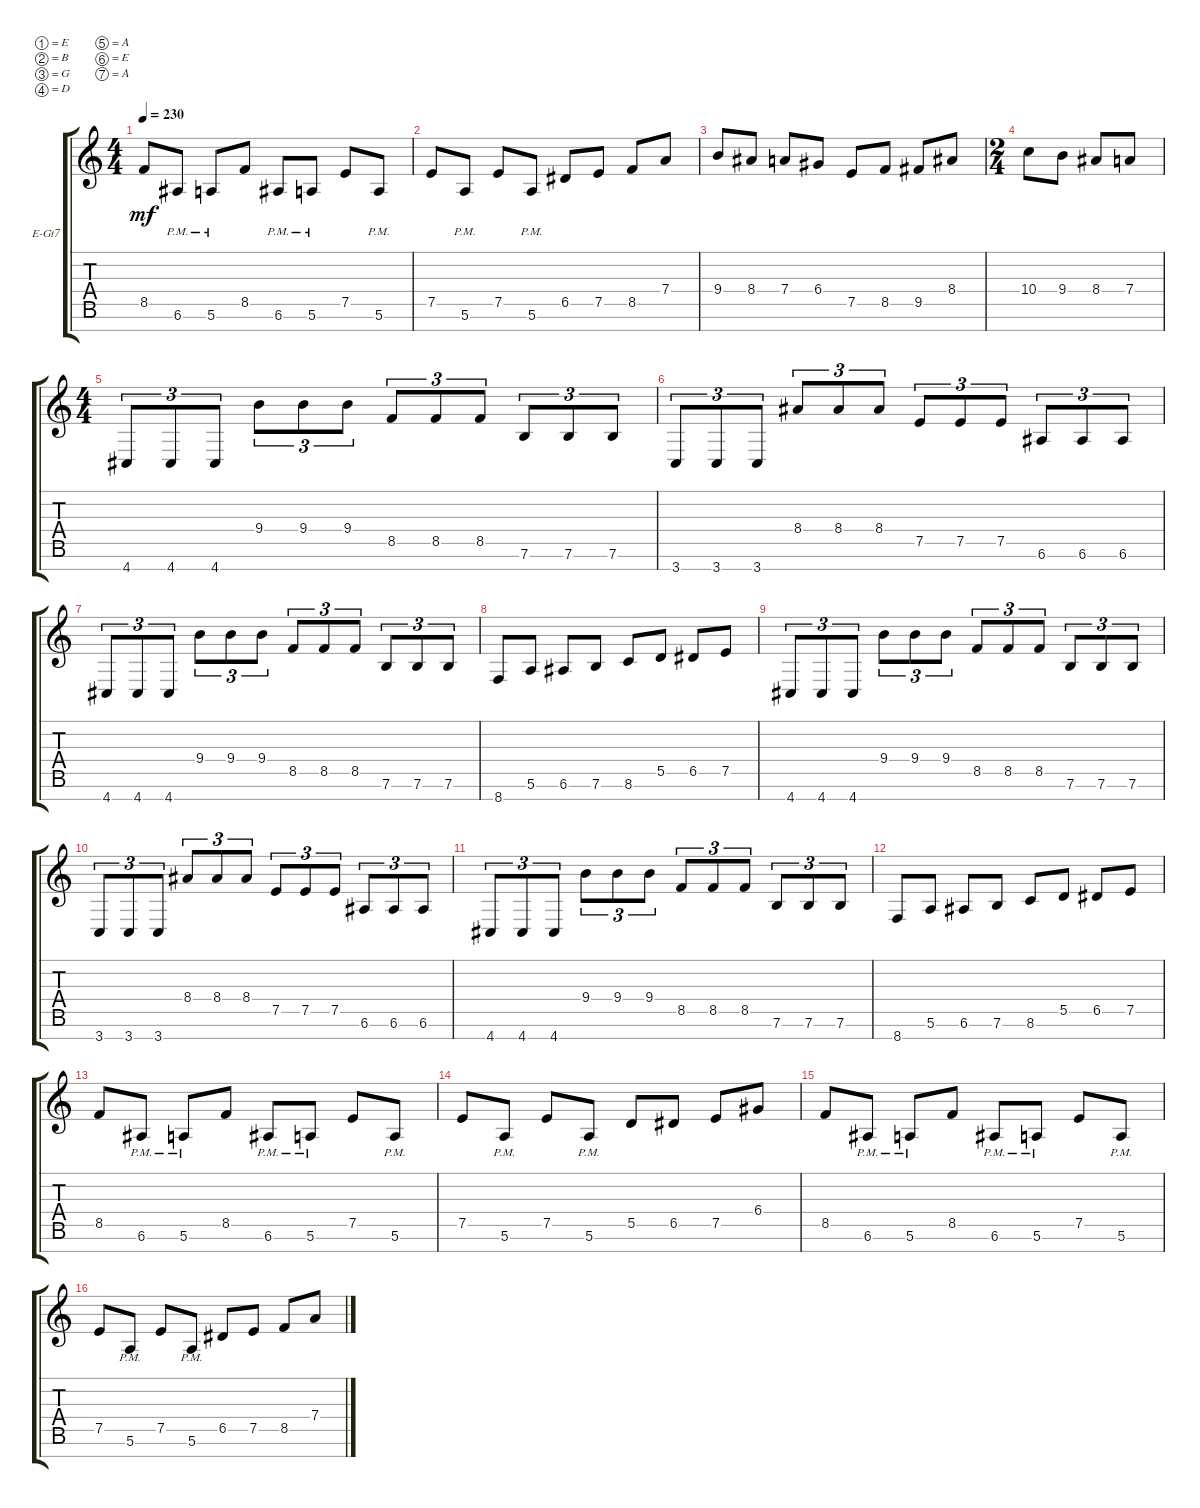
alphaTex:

\defaultSystemsLayout 4
\bracketExtendMode groupsimilarinstruments
\firstSystemTrackNameOrientation horizontal
\otherSystemsTrackNameOrientation horizontal
\track ("Electric Guitar" "E-Gt7") {instrument distortionguitar}
\staff {score tabs}
\tuning (E4 B3 G3 D3 A2 E2 A1)
\ts (4 4)
\tempo 230
\clef g2
\ks c
8.5.8{dy mf} 6.6{pm}.8 5.6{pm}.8 8.5.8 6.6{pm}.8 5.6{pm}.8 7.5.8 5.6{pm}.8 |
7.5.8 5.6{pm}.8 7.5.8 5.6{pm}.8 6.5.8 7.5.8 8.5.8 7.4.8 |
9.4.8 8.4.8 7.4.8 6.4.8 7.5.8 8.5.8 9.5.8 8.4.8 |
\ts (2 4)
10.4.8 9.4.8 8.4.8 7.4.8 |
\ts (4 4)
4.7.8{tu (3 2)} 4.7.8{tu (3 2)} 4.7.8{tu (3 2)} 9.4.8{tu (3 2)} 9.4.8{tu (3 2)} 9.4.8{tu (3 2)} 8.5.8{tu (3 2)} 8.5.8{tu (3 2)} 8.5.8{tu (3 2)} 7.6.8{tu (3 2)} 7.6.8{tu (3 2)} 7.6.8{tu (3 2)} |
3.7.8{tu (3 2)} 3.7.8{tu (3 2)} 3.7.8{tu (3 2)} 8.4.8{tu (3 2)} 8.4.8{tu (3 2)} 8.4.8{tu (3 2)} 7.5.8{tu (3 2)} 7.5.8{tu (3 2)} 7.5.8{tu (3 2)} 6.6.8{tu (3 2)} 6.6.8{tu (3 2)} 6.6.8{tu (3 2)} |
4.7.8{tu (3 2)} 4.7.8{tu (3 2)} 4.7.8{tu (3 2)} 9.4.8{tu (3 2)} 9.4.8{tu (3 2)} 9.4.8{tu (3 2)} 8.5.8{tu (3 2)} 8.5.8{tu (3 2)} 8.5.8{tu (3 2)} 7.6.8{tu (3 2)} 7.6.8{tu (3 2)} 7.6.8{tu (3 2)} |
8.7.8 5.6.8 6.6.8 7.6.8 8.6.8 5.5.8 6.5.8 7.5.8 |
4.7.8{tu (3 2)} 4.7.8{tu (3 2)} 4.7.8{tu (3 2)} 9.4.8{tu (3 2)} 9.4.8{tu (3 2)} 9.4.8{tu (3 2)} 8.5.8{tu (3 2)} 8.5.8{tu (3 2)} 8.5.8{tu (3 2)} 7.6.8{tu (3 2)} 7.6.8{tu (3 2)} 7.6.8{tu (3 2)} |
3.7.8{tu (3 2)} 3.7.8{tu (3 2)} 3.7.8{tu (3 2)} 8.4.8{tu (3 2)} 8.4.8{tu (3 2)} 8.4.8{tu (3 2)} 7.5.8{tu (3 2)} 7.5.8{tu (3 2)} 7.5.8{tu (3 2)} 6.6.8{tu (3 2)} 6.6.8{tu (3 2)} 6.6.8{tu (3 2)} |
4.7.8{tu (3 2)} 4.7.8{tu (3 2)} 4.7.8{tu (3 2)} 9.4.8{tu (3 2)} 9.4.8{tu (3 2)} 9.4.8{tu (3 2)} 8.5.8{tu (3 2)} 8.5.8{tu (3 2)} 8.5.8{tu (3 2)} 7.6.8{tu (3 2)} 7.6.8{tu (3 2)} 7.6.8{tu (3 2)} |
8.7.8 5.6.8 6.6.8 7.6.8 8.6.8 5.5.8 6.5.8 7.5.8 |
8.5.8 6.6{pm}.8 5.6{pm}.8 8.5.8 6.6{pm}.8 5.6{pm}.8 7.5.8 5.6{pm}.8 |
7.5.8 5.6{pm}.8 7.5.8 5.6{pm}.8 5.5.8 6.5.8 7.5.8 6.4.8 |
8.5.8 6.6{pm}.8 5.6{pm}.8 8.5.8 6.6{pm}.8 5.6{pm}.8 7.5.8 5.6{pm}.8 |
7.5.8 5.6{pm}.8 7.5.8 5.6{pm}.8 6.5.8 7.5.8 8.5.8 7.4.8
